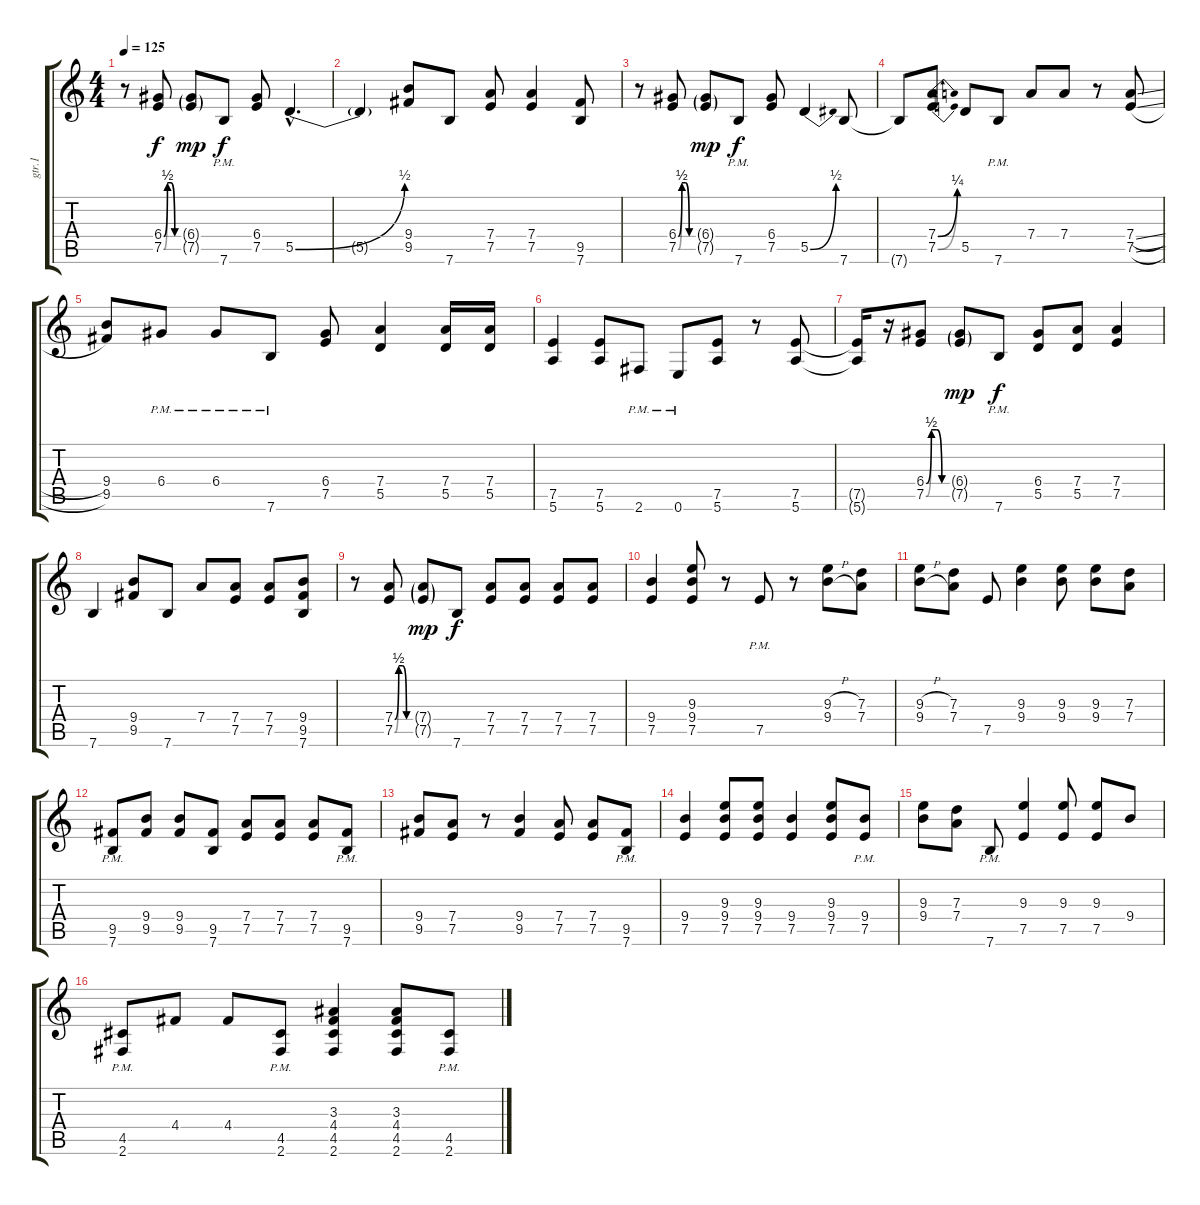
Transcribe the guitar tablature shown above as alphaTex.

\track ("gtr.1" "gtr.1") {instrument distortionguitar}
\staff {score tabs}
\tuning (E4 B3 G3 D3 A2 E2) {hide}
\ts (4 4)
\tempo 125
\clef g2
\ks c
r.8{dy f} (6.4{be (custom 0 0 15 2 30 2 45 0 60 0)} 7.5{be (custom 0 0 15 2 30 2 45 0 60 0)}).8 (6.4{g} 7.5{g}).8{dy mp} 7.6{pm}.8{dy f} (6.4 7.5).8 5.5{be (bend 0 0 60 2) hac}.4{d} |
5.5{t}.4 (9.4 9.5).8 7.6.8 (7.4 7.5).8 (7.4 7.5).4 (9.5 7.6).8 |
r.8 (6.4{be (custom 0 0 15 2 30 2 45 0 60 0)} 7.5{be (custom 0 0 15 2 30 2 45 0 60 0)}).8 (6.4{g} 7.5{g}).8{dy mp} 7.6{pm}.8{dy f} (6.4 7.5).8 5.5{be (bend 0 0 60 2)}.4 7.6.8 |
7.6{t}.8 (7.4{be (bend 0 0 60 1)} 7.5{be (bend 0 0 60 1)}).8 5.5.8 7.6{pm}.8 7.4.8 7.4.8 r.8 (7.4{sl} 7.5{sl}).8 |
(9.4 9.5).8 6.4{pm}.8 6.4{pm}.8 7.6{pm}.8 (6.4 7.5).8 (7.4 5.5).4 (7.4 5.5).16 (7.4 5.5).16 |
(7.5 5.6).4 (7.5 5.6).8 2.6{pm}.8 0.6{pm}.8 (7.5 5.6).8 r.8 (7.5 5.6).8 |
(7.5{t} 5.6{t}).16 r.16 (6.4{be (custom 0 0 15 2 30 2 45 0 60 0)} 7.5{be (custom 0 0 15 2 30 2 45 0 60 0)}).8 (6.4{g} 7.5{g}).8{dy mp} 7.6{pm}.8{dy f} (6.4 5.5).8 (7.4 5.5).8 (7.4 7.5).4 |
7.6.4 (9.4 9.5).8 7.6.8 7.4.8 (7.4 7.5).8 (7.4 7.5).8 (9.4 9.5 7.6).8 |
r.8 (7.4{be (custom 0 0 15 2 30 2 45 0 60 0)} 7.5{be (custom 0 0 15 2 30 2 45 0 60 0)}).8 (7.4{g} 7.5{g}).8{dy mp} 7.6.8{dy f} (7.4 7.5).8 (7.4 7.5).8 (7.4 7.5).8 (7.4 7.5).8 |
(9.4 7.5).4 (9.3 9.4 7.5).8 r.8 7.5{pm}.8 r.8 (9.3{h} 9.4{h}).8 (7.3 7.4).8 |
(9.3{h} 9.4{h}).8 (7.3 7.4).8 7.5.8 (9.3 9.4).4 (9.3 9.4).8 (9.3 9.4).8 (7.3 7.4).8 |
(9.5{pm} 7.6{pm}).8 (9.4 9.5).8 (9.4 9.5).8 (9.5 7.6).8 (7.4 7.5).8 (7.4 7.5).8 (7.4 7.5).8 (9.5{pm} 7.6{pm}).8 |
(9.4 9.5).8 (7.4 7.5).8 r.8 (9.4 9.5).4 (7.4 7.5).8 (7.4 7.5).8 (9.5{pm} 7.6{pm}).8 |
(9.4 7.5).4 (9.3 9.4 7.5).8 (9.3 9.4 7.5).8 (9.4 7.5).4 (9.3 9.4 7.5).8 (9.4{pm} 7.5{pm}).8 |
(9.3 9.4).8 (7.3 7.4).8 7.6{pm}.8 (9.3 7.5).4 (9.3 7.5).8 (9.3 7.5).8 9.4.8 |
(4.5{pm} 2.6{pm}).8 4.4.8 4.4.8 (4.5{pm} 2.6{pm}).8 (3.3 4.4 4.5 2.6).4 (3.3 4.4 4.5 2.6).8 (4.5{pm} 2.6{pm}).8
